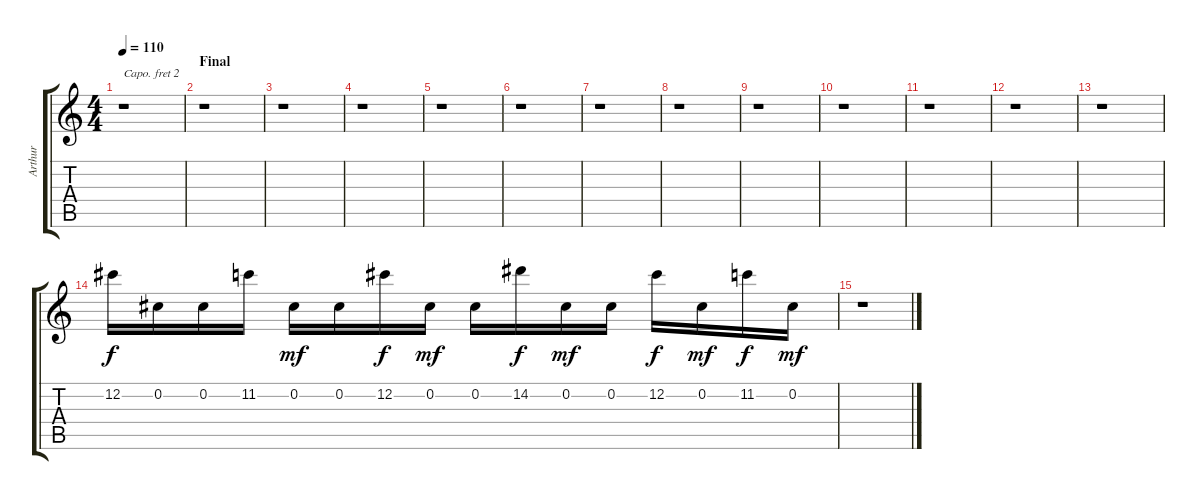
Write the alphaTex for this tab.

\track ("Arthur" "Arthur") {instrument distortionguitar}
\staff {score tabs}
\capo 2
\tuning (E4 B3 G3 D3 A2 E2) {hide}
\ts (4 4)
\tempo 110
\clef g2
\ks c
r.1{dy f} |
\section ("" "Final")
r.1 |
r.1 |
r.1 |
r.1 |
r.1 |
r.1 |
r.1 |
r.1 |
r.1 |
r.1 |
r.1 |
r.1 |
12.2.16 0.2.16 0.2.16 11.2.16 0.2.16{dy mf} 0.2.16 12.2.16{dy f} 0.2.16{dy mf} 0.2.16 14.2.16{dy f} 0.2.16{dy mf} 0.2.16 12.2.16{dy f} 0.2.16{dy mf} 11.2.16{dy f} 0.2.16{dy mf} |
r.1
